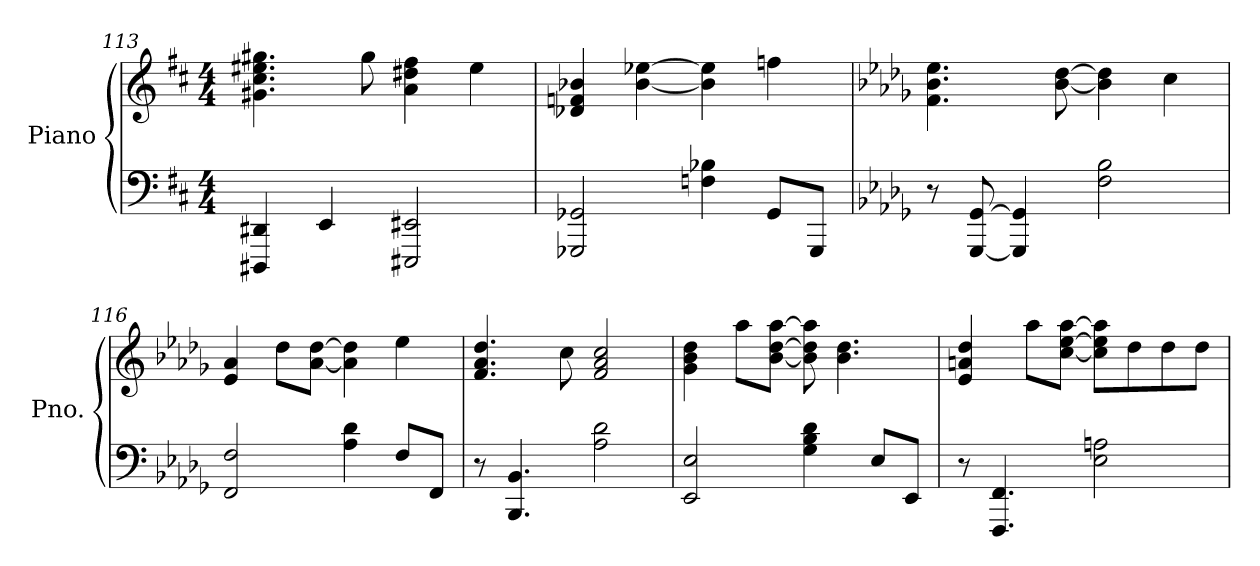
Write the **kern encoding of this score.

**kern	**kern
*part1	*part1
*staff2	*staff1
*I"Piano	*
*I'Pno.	*
*clefF4	*clefG2
*k[f#c#]	*k[f#c#]
*M4/4	*M4/4
=113	=113
4DDD#X/ 4DD#X/	4.g#X\ 4.cc#\ 4.ee#X\ 4.gg#X\
4EE/	.
.	8gg#\
2EEE#X/ 2EE#X/	4a\ 4dd#X\ 4ff#\
.	4ee#\
=114	=114
2GGG-X/ 2GG-X/	4d-X/ 4fn/ 4b-X/
.	[4b-\ [4ee-X\
4Fn\ 4B-X\	4b-\] 4ee-\]
8GG-/L	4ffn\
8GGG-/J	.
=115	=115
*k[b-e-a-d-g-]	*k[b-e-a-d-g-]
8r	4.f\ 4.b-\ 4.ee-\
[8GGG-/ [8GG-/	.
4GGG-/] 4GG-/]	.
.	[8b-\ [8dd-\
2F\ 2B-\	4b-\] 4dd-\]
.	4cc\
!!LO:PB:g=z
=116	=116
2FF/ 2F/	4e-/ 4a-/
.	8dd-\L
.	[8a-\ [8dd-\J
4A-\ 4d-\	4a-\] 4dd-\]
8F/L	4ee-\
8FF/J	.
=117	=117
8r	4.f/ 4.a-/ 4.dd-/
4.BBB-/ 4.BB-/	.
.	8cc\
2A-\ 2d-\	2f/ 2a-/ 2cc/
=118	=118
2EE-/ 2E-/	4g-\ 4b-\ 4dd-\
.	8aa-\L
.	[8b-\ [8dd-\ [8aa-\J
4G-\ 4B-\ 4d-\	8b-\] 8dd-\] 8aa-\]
.	4.b-\ 4.dd-\
8E-/L	.
8EE-/J	.
=119	=119
8r	4e-/ 4an/ 4dd-/
4.FFF/ 4.FF/	.
.	8aa-\L
.	[8cc\ [8ee-\ [8aa-\J
2E-\ 2An\	8cc\] 8ee-\] 8aa-\]L
.	8dd-\
.	8dd-\
.	8dd-\J
=	=
*-	*-
